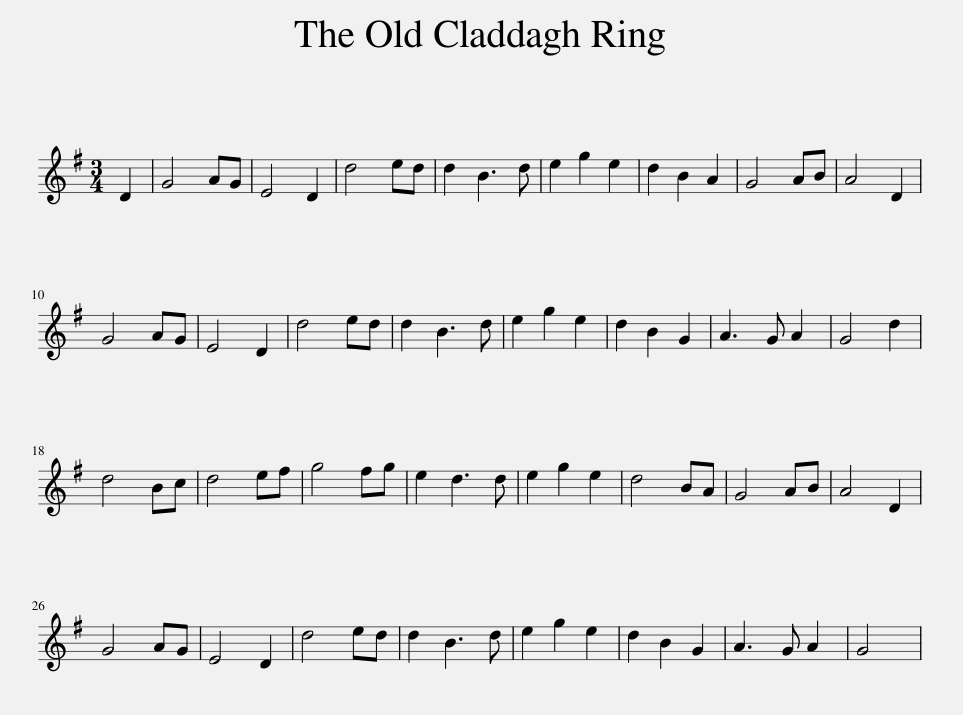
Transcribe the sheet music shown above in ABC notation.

X:1
L:1/8
M:3/4
I:linebreak $
K:G
V:1 treble
V:1
 D2 | G4 AG | E4 D2 | d4 ed | d2 B3 d | %5
 e2 g2 e2 | d2 B2 A2 | G4 AB | A4 D2 |$ G4 AG | %10
 E4 D2 | d4 ed | d2 B3 d | e2 g2 e2 | d2 B2 G2 | %15
 A3 G A2 | G4 d2 |$ d4 Bc | d4 ef | g4 fg | %20
 e2 d3 d | e2 g2 e2 | d4 BA | G4 AB | A4 D2 |$ %25
 G4 AG | E4 D2 | d4 ed | d2 B3 d | e2 g2 e2 | %30
 d2 B2 G2 | A3 G A2 | G4 | %33
